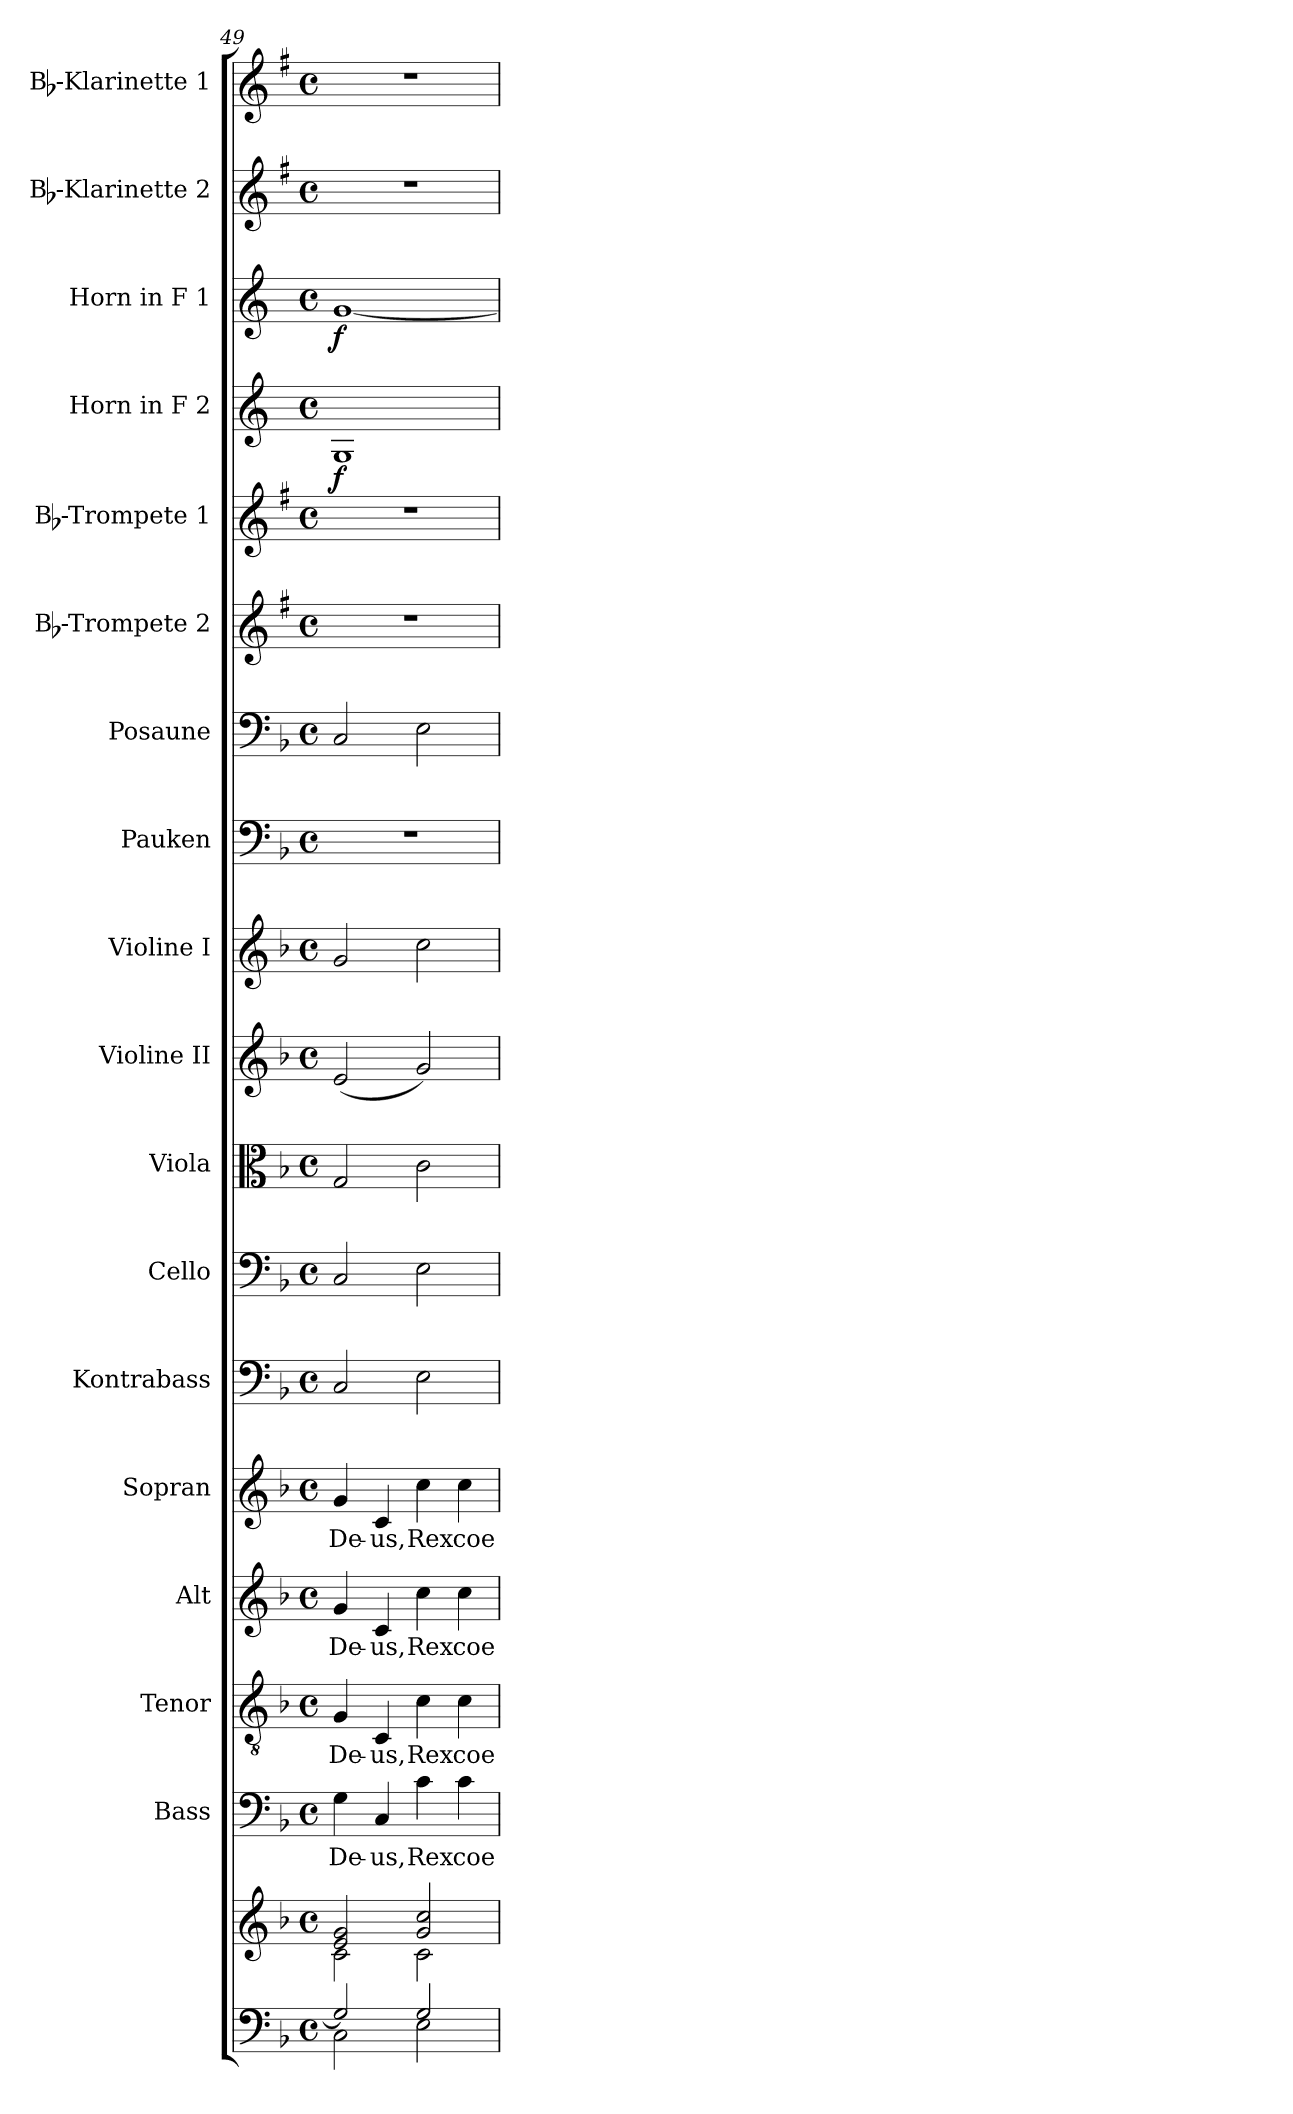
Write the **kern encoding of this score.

**kern	**kern	**kern	**text	**kern	**text	**kern	**text	**kern	**text	**kern	**kern	**kern	**kern	**kern	**kern	**kern	**kern	**kern	**kern	**dynam	**kern	**dynam	**kern	**kern
*part18	*part18	*part17	*part17	*part16	*part16	*part15	*part15	*part14	*part14	*part13	*part12	*part11	*part10	*part9	*part8	*part7	*part6	*part5	*part4	*part4	*part3	*part3	*part2	*part1
*staff19	*staff18	*staff17	*staff17	*staff16	*staff16	*staff15	*staff15	*staff14	*staff14	*staff13	*staff12	*staff11	*staff10	*staff9	*staff8	*staff7	*staff6	*staff5	*staff4	*staff4	*staff3	*staff3	*staff2	*staff1
*	*	*I"Bass	*	*I"Tenor	*	*I"Alt	*	*I"Sopran	*	*I"Kontrabass	*I"Cello	*I"Viola	*I"Violine II	*I"Violine I	*I"Pauken	*I"Posaune	*I"Bb-Trompete 2	*I"Bb-Trompete 1	*I"Horn in F 2	*	*I"Horn in F 1	*	*I"Bb-Klarinette 2	*I"Bb-Klarinette 1
*	*	*I'B.	*	*I'T.	*	*I'A.	*	*I'S.	*	*I'Kb.	*	*I'Vla.	*I'Vl. II	*I'Vl. I	*I'Pk.	*I'Pos.	*I'Bb Trp. 2	*I'Bb Trp. 1	*	*	*	*	*I'Bb Kl. 2	*I'Bb Kl. 1
*clefF4	*clefG2	*clefF4	*	*clefGv2	*	*clefG2	*	*clefG2	*	*clefF4	*clefF4	*clefC3	*clefG2	*clefG2	*clefF4	*clefF4	*clefG2	*clefG2	*clefG2	*	*clefG2	*	*clefG2	*clefG2
*	*	*	*	*	*	*	*	*	*	*ITrd7c12	*	*	*	*	*	*	*ITrd1c2	*ITrd1c2	*ITrd4c7	*	*ITrd4c7	*	*ITrd1c2	*ITrd1c2
*k[b-]	*k[b-]	*k[b-]	*	*k[b-]	*	*k[b-]	*	*k[b-]	*	*k[b-]	*k[b-]	*k[b-]	*k[b-]	*k[b-]	*k[b-]	*k[b-]	*k[b-]	*k[b-]	*k[b-]	*	*k[b-]	*	*k[b-]	*k[b-]
*F:	*F:	*F:	*	*F:	*	*F:	*	*F:	*	*F:	*F:	*F:	*F:	*F:	*F:	*F:	*F:	*F:	*F:	*	*F:	*	*F:	*F:
*M4/4	*M4/4	*M4/4	*	*M4/4	*	*M4/4	*	*M4/4	*	*M4/4	*M4/4	*M4/4	*M4/4	*M4/4	*M4/4	*M4/4	*M4/4	*M4/4	*M4/4	*	*M4/4	*	*M4/4	*M4/4
*met(c)	*met(c)	*met(c)	*	*met(c)	*	*met(c)	*	*met(c)	*	*met(c)	*met(c)	*met(c)	*met(c)	*met(c)	*met(c)	*met(c)	*met(c)	*met(c)	*met(c)	*	*met(c)	*	*met(c)	*met(c)
=49	=49	=49	=49	=49	=49	=49	=49	=49	=49	=49	=49	=49	=49	=49	=49	=49	=49	=49	=49	=49	=49	=49	=49	=49
*^	*^	*	*	*	*	*	*	*	*	*	*	*	*	*	*	*	*	*	*	*	*	*	*	*
!	!	!	!	!	!LO:LY:b	!	!LO:LY:b	!	!LO:LY:b	!	!LO:LY:b	!	!	!	!	!	!	!	!	!	!	!LO:DY:b	!	!LO:DY:b	!	!
2G/]	2C\	2e/ 2g/	2c\	4G\	De-	4G/	De-	4g/	De-	4g/	De-	2CC/	2C/	2G/	(<2e/	2g/	1r	2C/	1r	1r	1C	f	[1c	f	1r	1r
!	!	!	!	!	!LO:LY:b	!	!LO:LY:b	!	!LO:LY:b	!	!LO:LY:b	!	!	!	!	!	!	!	!	!	!	!	!	!	!	!
.	.	.	.	4C/	-us,	4C/	-us,	4c/	-us,	4c/	-us,	.	.	.	.	.	.	.	.	.	.	.	.	.	.	.
!	!	!	!	!	!LO:LY:b	!	!LO:LY:b	!	!LO:LY:b	!	!LO:LY:b	!	!	!	!	!	!	!	!	!	!	!	!	!	!	!
2G/	2E\	2g/ 2cc/	2c\	4c\	Rex	4c\	Rex	4cc\	Rex	4cc\	Rex	2EE\	2E\	2c\	2g/)	2cc\	.	2E\	.	.	.	.	.	.	.	.
!	!	!	!	!	!LO:LY:b	!	!LO:LY:b	!	!LO:LY:b	!	!LO:LY:b	!	!	!	!	!	!	!	!	!	!	!	!	!	!	!
.	.	.	.	4c\	coe-	4c\	coe-	4cc\	coe-	4cc\	coe-	.	.	.	.	.	.	.	.	.	.	.	.	.	.	.
*v	*v	*	*	*	*	*	*	*	*	*	*	*	*	*	*	*	*	*	*	*	*	*	*	*	*	*
*	*v	*v	*	*	*	*	*	*	*	*	*	*	*	*	*	*	*	*	*	*	*	*	*	*	*
=	=	=	=	=	=	=	=	=	=	=	=	=	=	=	=	=	=	=	=	=	=	=	=	=
*-	*-	*-	*-	*-	*-	*-	*-	*-	*-	*-	*-	*-	*-	*-	*-	*-	*-	*-	*-	*-	*-	*-	*-	*-
